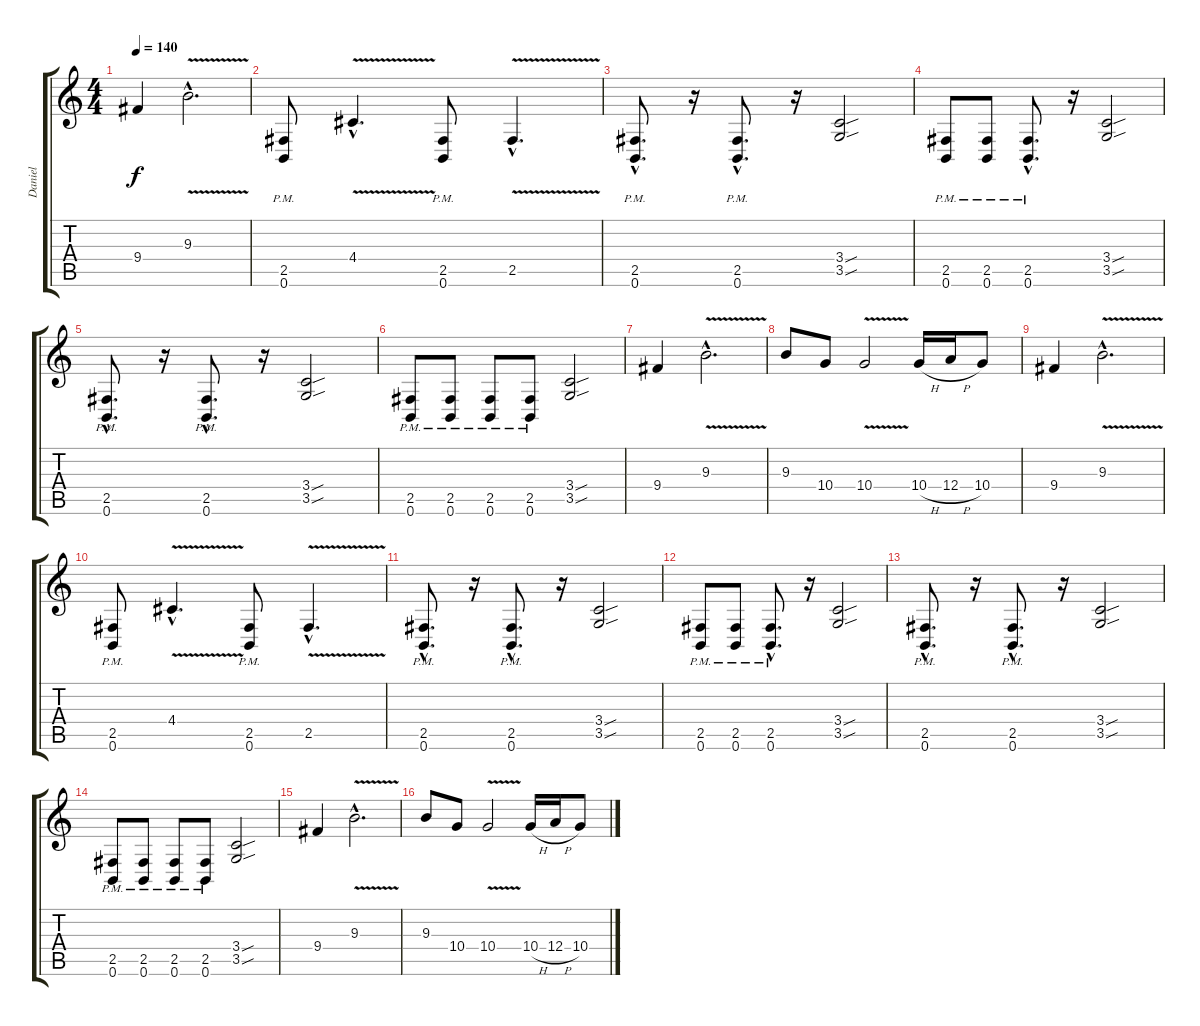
\track ("Daniel" "Daniel") {instrument distortionguitar}
\staff {score tabs}
\tuning (B3 Gb3 D3 A2 E2 B1) {hide}
\ts (4 4)
\tempo 140
\clef g2
\ks c
9.4.4{dy f} 9.3{v hac}.2{d} |
(2.5{pm} 0.6{pm}).8 4.4{v hac}.4{d} (2.5{pm} 0.6{pm}).8 2.5{v hac}.4{d} |
(2.5{hac pm} 0.6{hac pm}).8{d} r.16 (2.5{hac pm} 0.6{hac pm}).8{d} r.16 (3.4{sou} 3.5{sou}).2 |
(2.5{pm} 0.6{pm}).8 (2.5{pm} 0.6{pm}).8 (2.5{hac pm} 0.6{hac pm}).8{d} r.16 (3.4{sou} 3.5{sou}).2 |
(2.5{hac pm} 0.6{hac pm}).8{d} r.16 (2.5{hac pm} 0.6{hac pm}).8{d} r.16 (3.4{sou} 3.5{sou}).2 |
(2.5{pm} 0.6{pm}).8 (2.5{pm} 0.6{pm}).8 (2.5{pm} 0.6{pm}).8 (2.5{pm} 0.6{pm}).8 (3.4{sou} 3.5{sou}).2 |
9.4.4 9.3{v hac}.2{d} |
9.3.8 10.4.8 10.4{v}.2 10.4{h}.16 12.4{h}.16 10.4.8 |
9.4.4 9.3{v hac}.2{d} |
(2.5{pm} 0.6{pm}).8 4.4{v hac}.4{d} (2.5{pm} 0.6{pm}).8 2.5{v hac}.4{d} |
(2.5{hac pm} 0.6{hac pm}).8{d} r.16 (2.5{hac pm} 0.6{hac pm}).8{d} r.16 (3.4{sou} 3.5{sou}).2 |
(2.5{pm} 0.6{pm}).8 (2.5{pm} 0.6{pm}).8 (2.5{hac pm} 0.6{hac pm}).8{d} r.16 (3.4{sou} 3.5{sou}).2 |
(2.5{hac pm} 0.6{hac pm}).8{d} r.16 (2.5{hac pm} 0.6{hac pm}).8{d} r.16 (3.4{sou} 3.5{sou}).2 |
(2.5{pm} 0.6{pm}).8 (2.5{pm} 0.6{pm}).8 (2.5{pm} 0.6{pm}).8 (2.5{pm} 0.6{pm}).8 (3.4{sou} 3.5{sou}).2 |
9.4.4 9.3{v hac}.2{d} |
9.3.8 10.4.8 10.4{v}.2 10.4{h}.16 12.4{h}.16 10.4.8
